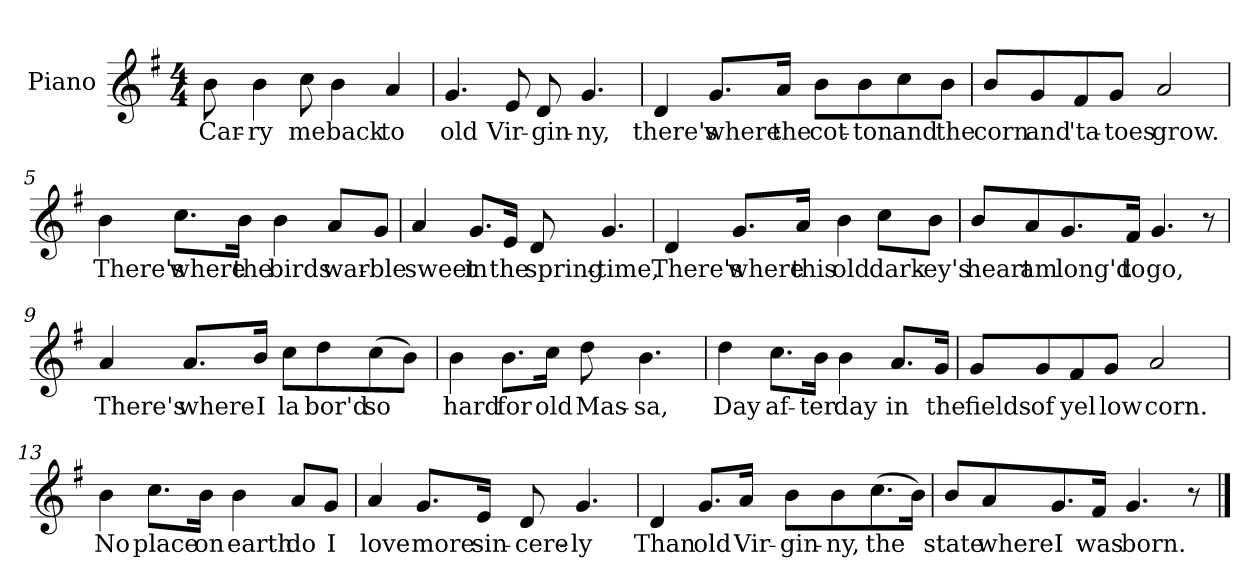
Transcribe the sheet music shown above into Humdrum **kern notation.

**kern	**text
*part1	*part1
*staff1	*staff1
*I"Piano	*
*I'Pno.	*
*clefG2	*
*k[f#]	*
*G:	*
*M4/4	*
=1	=1
8b\	Car-
4b\	-ry
8cc\	me
4b\	back
4a/	to
=2	=2
4.g/	old
8e/	Vir-
8d/	-gin-
4.g/	-ny,
=3	=3
4d/	there's
8.g/L	where
16a/Jk	the
8b\L	cot-
8b\	-ton
8cc\	and
8b\J	the
!!LO:LB:g=z
=4	=4
8b/L	corn
8g/	and
8f#/	'ta-
8g/J	-toes
2a/	grow.
=5	=5
4b\	There's
8.cc\L	where
16b\Jk	the
4b\	birds
8a/L	war-
8g/J	-ble
=6	=6
4a/	sweet
8.g/L	in
16e/Jk	the
8d/	spring-
4.g/	-time,
!!LO:LB:g=z
=7	=7
4d/	There's
8.g/L	where
16a/Jk	this
4b\	old
8cc\L	dark-
8b\J	-ey's
=8	=8
8b/L	heart
8a/	am
8.g/	long'd
16f#/Jk	to
4.g/	go,
8r	.
!!LO:LB:g=z
=9	=9
4a/	There's
8.a/L	where
16b/Jk	I
8cc\L	la
8dd\	bor'd
(8cc\	so
8b\J)	.
=10	=10
4b\	hard
8.b\L	for
16cc\Jk	old
8dd\	Mas-
4.b\	-sa,
!!LO:LB:g=z
=11	=11
4dd\	Day
8.cc\L	af-
16b\Jk	-ter
4b\	day
8.a/L	in
16g/Jk	the
=12	=12
8g/L	fields
8g/	of
8f#/	yel
8g/J	low
2a/	corn.
=13	=13
4b\	No
8.cc\L	place
16b\Jk	on
4b\	earth
8a/L	do
8g/J	I
!!LO:LB:g=z
=14	=14
4a/	love
8.g/L	more
16e/Jk	sin-
8d/	-cere-
4.g/	-ly
=15	=15
4d/	Than
8.g/L	old
16a/Jk	Vir-
8b\L	-gin-
8b\	-ny,
(8.cc\	the
16b\Jk)	.
=16	=16
8b/L	state
8a/	where
8.g/	I
16f#/Jk	was
4.g/	born.
8r	.
==	==
*-	*-
